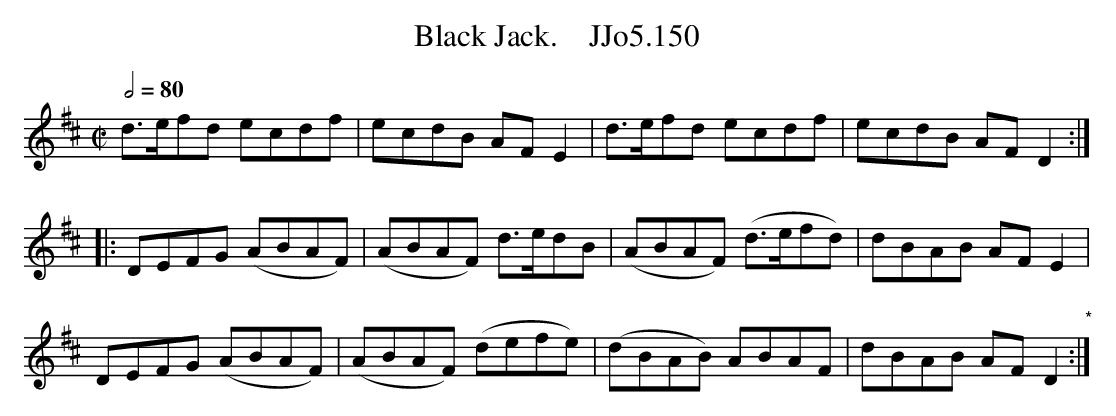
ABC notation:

X:1
T:Black Jack.    JJo5.150
Q:1/2=80
M:C|
L:1/8
K:D
d>efd ecdf|ecdB AFE2|d>efd ecdf|ecdB AFD2 :|
|: DEFG (ABAF)|(ABAF) d>edB|(ABAF) (d>efd)|dBAB AFE2|
DEFG (ABAF)|(ABAF) (defe)|(dBAB) ABAF|dBAB AF D2 "*":|
